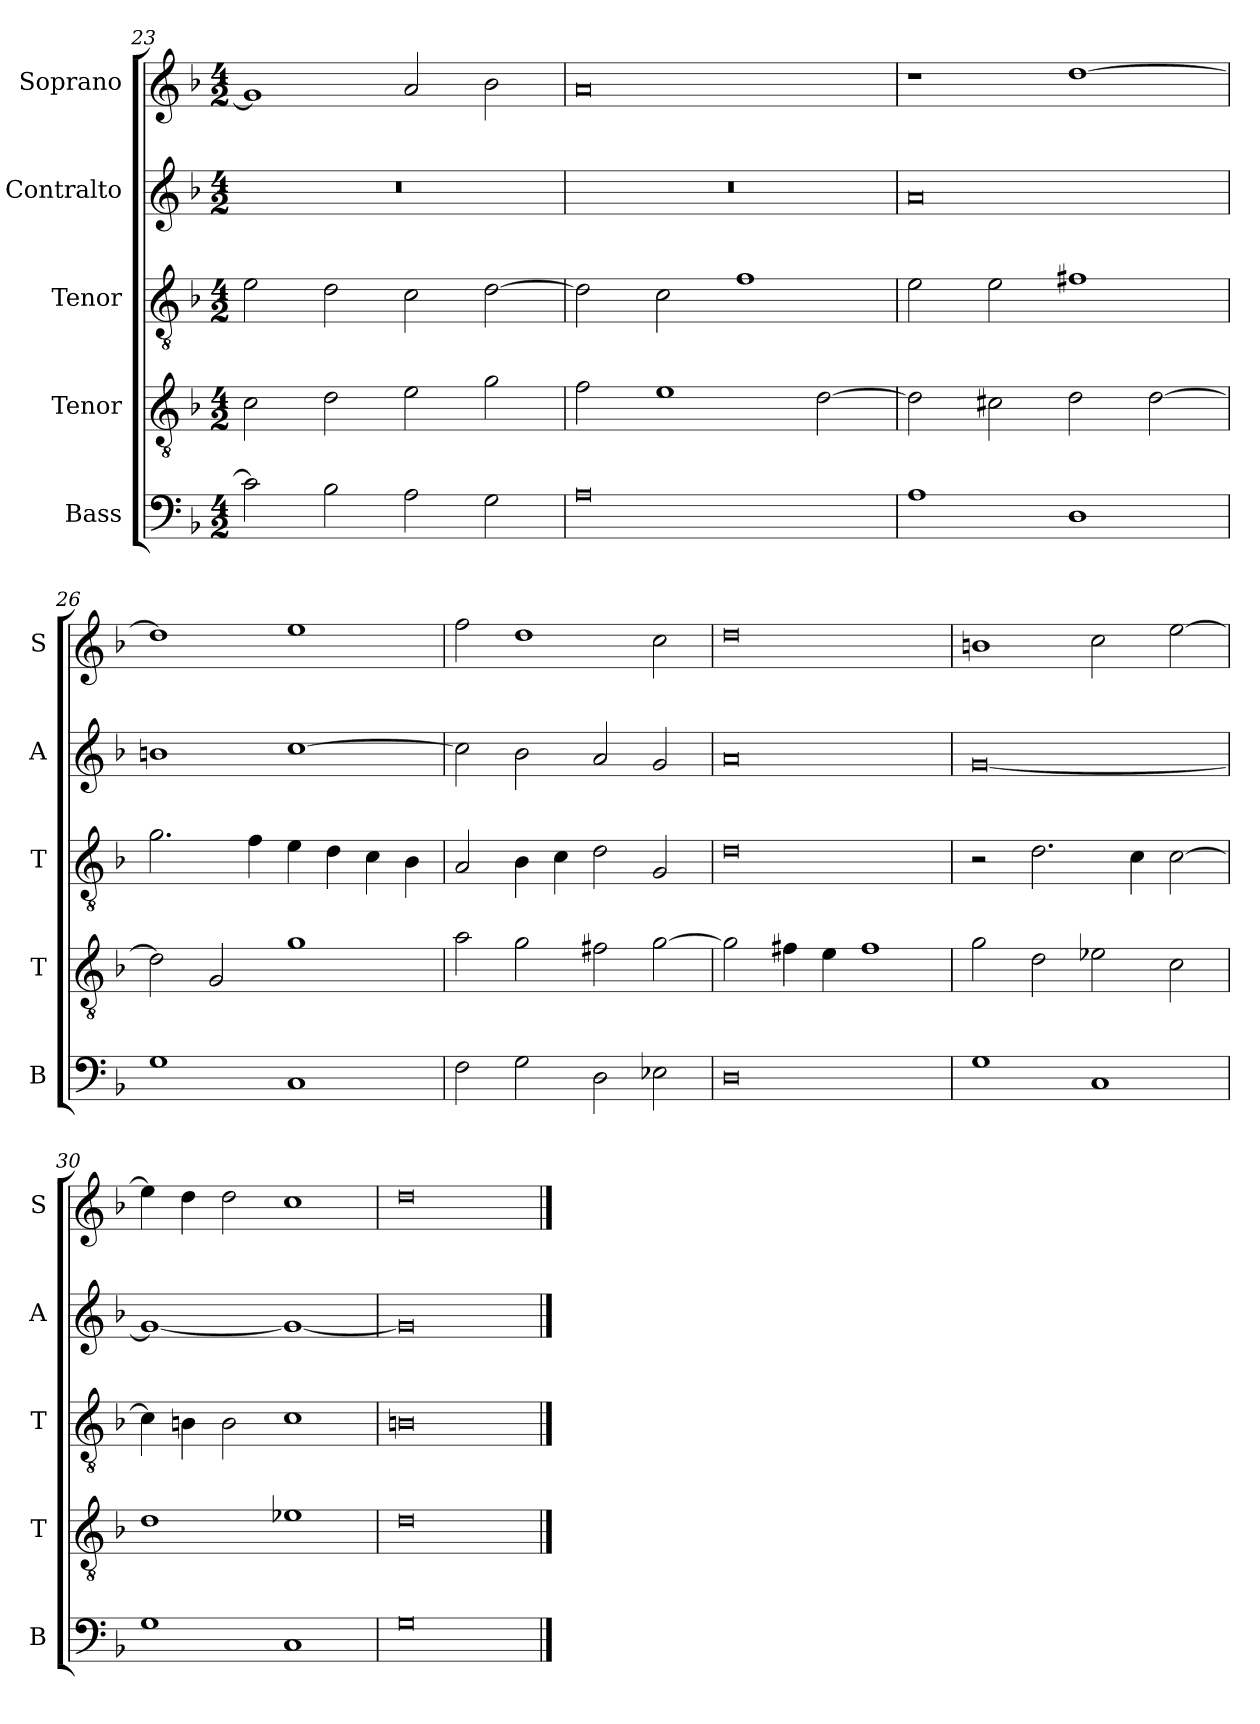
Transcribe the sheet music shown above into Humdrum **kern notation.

**kern	**kern	**kern	**kern	**kern
*part5	*part4	*part3	*part2	*part1
*staff5	*staff4	*staff3	*staff2	*staff1
*I"Bass	*I"Tenor	*I"Tenor	*I"Contralto	*I"Soprano
*I'B	*I'T	*I'T	*I'A	*I'S
*clefF4	*clefGv2	*clefGv2	*clefG2	*clefG2
*k[b-]	*k[b-]	*k[b-]	*k[b-]	*k[b-]
*G:dor	*G:dor	*G:dor	*G:dor	*G:dor
*M4/2	*M4/2	*M4/2	*M4/2	*M4/2
=23	=23	=23	=23	=23
2c]	2c	2e	0r	1g]
2B-	2d	2d	.	.
2A	2e	2c	.	2a
2G	2g	[2d	.	2b-
=24	=24	=24	=24	=24
0A	2f	2d]	0r	0a
.	1e	2c	.	.
.	.	1f	.	.
.	[2d	.	.	.
=25	=25	=25	=25	=25
1A	2d]	2e	0a	1r
.	2c#X	2e	.	.
1D	2d	1f#X	.	[1dd
.	[2d	.	.	.
=26	=26	=26	=26	=26
1G	2d]	2.g	1bn	1dd]
.	2G	.	.	.
.	.	4f	.	.
1C	1g	4e	[1cc	1ee
.	.	4d	.	.
.	.	4c	.	.
.	.	4B-	.	.
=27	=27	=27	=27	=27
2F	2a	2A	2cc]	2ff
2G	2g	4B-	2b-	1dd
.	.	4c	.	.
2D	2f#X	2d	2a	.
2E-X	[2g	2G	2g	2cc
=28	=28	=28	=28	=28
0D	2g]	0d	0a	0dd
.	4f#X	.	.	.
.	4e	.	.	.
.	1f#	.	.	.
=29	=29	=29	=29	=29
1G	2g	2r	[0g	1bn
.	2d	2.d	.	.
1C	2e-X	.	.	2cc
.	.	4c	.	.
.	2c	[2c	.	[2ee
=30	=30	=30	=30	=30
1G	1d	4c]	1g_	4ee]
.	.	4Bn	.	4dd
.	.	2B	.	2dd
1C	1e-X	1c	1g_	1cc
=31	=31	=31	=31	=31
0G	0d	0Bn	0g]	0dd
==	==	==	==	==
*-	*-	*-	*-	*-
